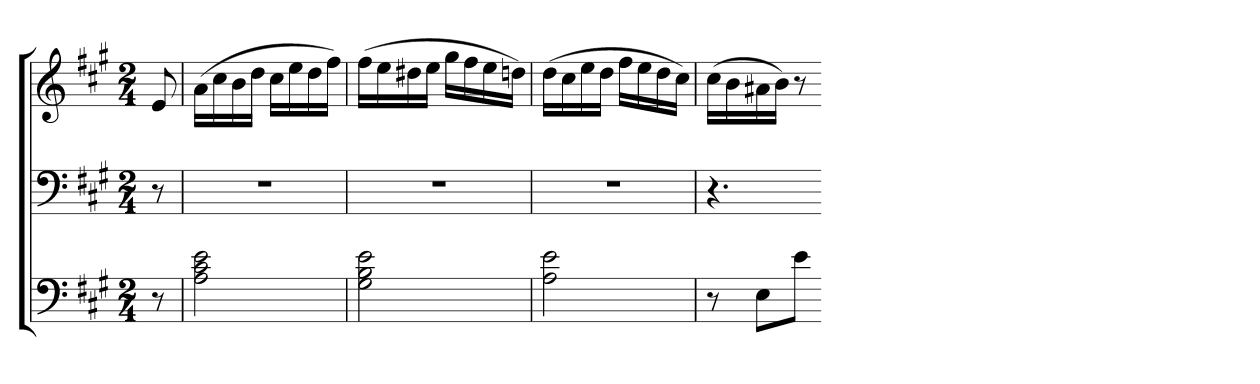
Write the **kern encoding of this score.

**kern	**kern	**kern
*part3	*part2	*part1
*staff3	*staff2	*staff1
*clefF4	*clefF4	*clefG2
*k[f#c#g#]	*k[f#c#g#]	*k[f#c#g#]
*A:	*A:	*A:
*M2/4	*M2/4	*M2/4
=	=	=
8r	8r	8e
=	=	=
2A 2c# 2e	2r	(16aLL
.	.	16cc#
.	.	16b
.	.	16ddJJ
.	.	16cc#LL
.	.	16ee
.	.	16dd
.	.	16ff#JJ)
=	=	=
2G# 2B 2e	2r	(16ff#LL
.	.	16ee
.	.	16dd#X
.	.	16eeJJ
.	.	16gg#LL
.	.	16ff#
.	.	16ee
.	.	16ddnJJ)
=	=	=
2A 2e	2r	(16ddLL
.	.	16cc#
.	.	16ee
.	.	16ddJJ
.	.	16ff#LL
.	.	16ee
.	.	16dd
.	.	16cc#JJ)
=	=	=
8r	4.r	(16cc#LL
.	.	16b
8EL	.	16a#X
.	.	16bJJ)
8eJ	.	8r
=-	=-	=-
*-	*-	*-
